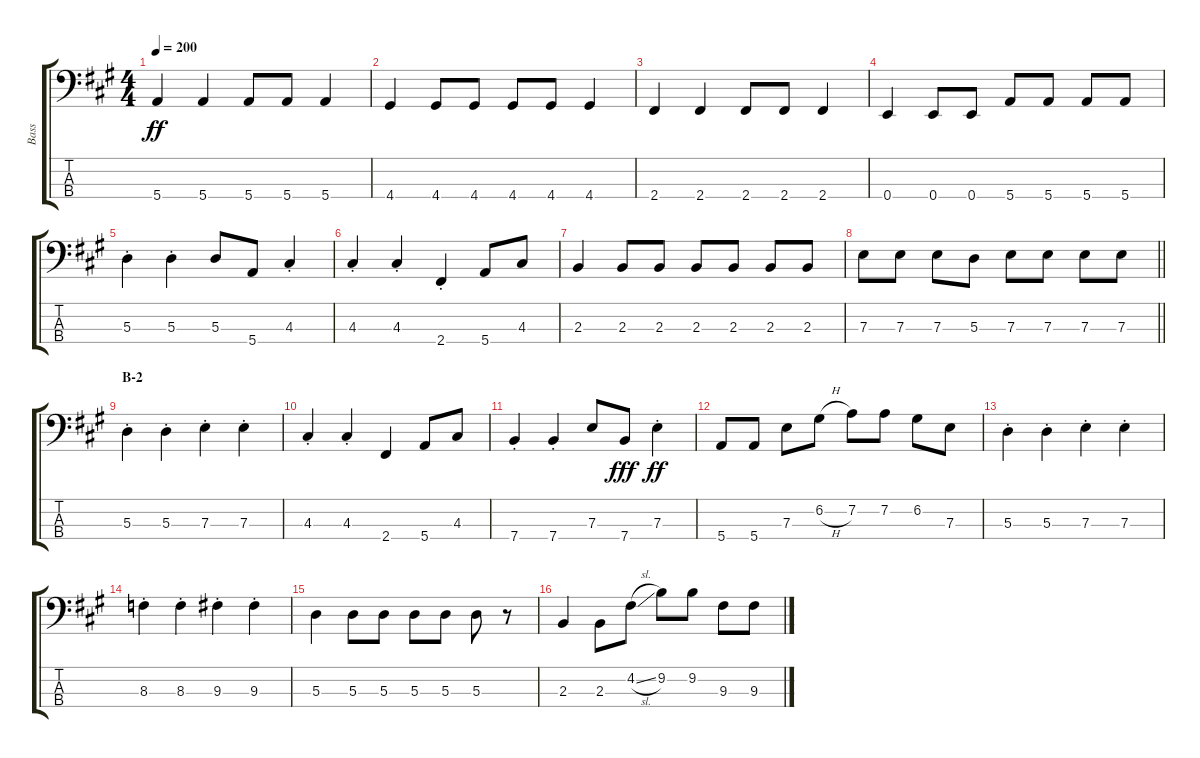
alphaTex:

\track ("Bass" "Bass") {instrument electricbasspick}
\staff {score tabs}
\tuning (G2 D2 A1 E1) {hide}
\ts (4 4)
\tempo 200
\clef f4
\ks a
5.4.4{dy ff} 5.4.4 5.4.8 5.4.8 5.4.4 |
4.4.4 4.4.8 4.4.8 4.4.8 4.4.8 4.4.4 |
2.4.4 2.4.4 2.4.8 2.4.8 2.4.4 |
0.4.4 0.4.8 0.4.8 5.4.8 5.4.8 5.4.8 5.4.8 |
5.3{st}.4 5.3{st}.4 5.3.8 5.4.8 4.3{st}.4 |
4.3{st}.4 4.3{st}.4 2.4{st}.4 5.4.8 4.3.8 |
2.3.4 2.3.8 2.3.8 2.3.8 2.3.8 2.3.8 2.3.8 |
\barLineRight lightlight
7.3.8 7.3.8 7.3.8 5.3.8 7.3.8 7.3.8 7.3.8 7.3.8 |
\section ("" "B-2")
5.3{st}.4 5.3{st}.4 7.3{st}.4 7.3{st}.4 |
4.3{st}.4 4.3{st}.4 2.4.4 5.4.8 4.3.8 |
7.4{st}.4 7.4{st}.4 7.3.8 7.4.8{dy fff} 7.3{st}.4{dy ff} |
5.4.8 5.4.8 7.3.8 6.2{h}.8 7.2.8 7.2.8 6.2.8 7.3.8 |
5.3{st}.4 5.3{st}.4 7.3{st}.4 7.3{st}.4 |
8.3{st}.4 8.3{st}.4 9.3{st}.4 9.3{st}.4 |
5.3.4 5.3.8 5.3.8 5.3.8 5.3.8 5.3.8 r.8 |
2.3.4 2.3.8 4.2{sl}.8 9.2.8 9.2.8 9.3.8 9.3.8
